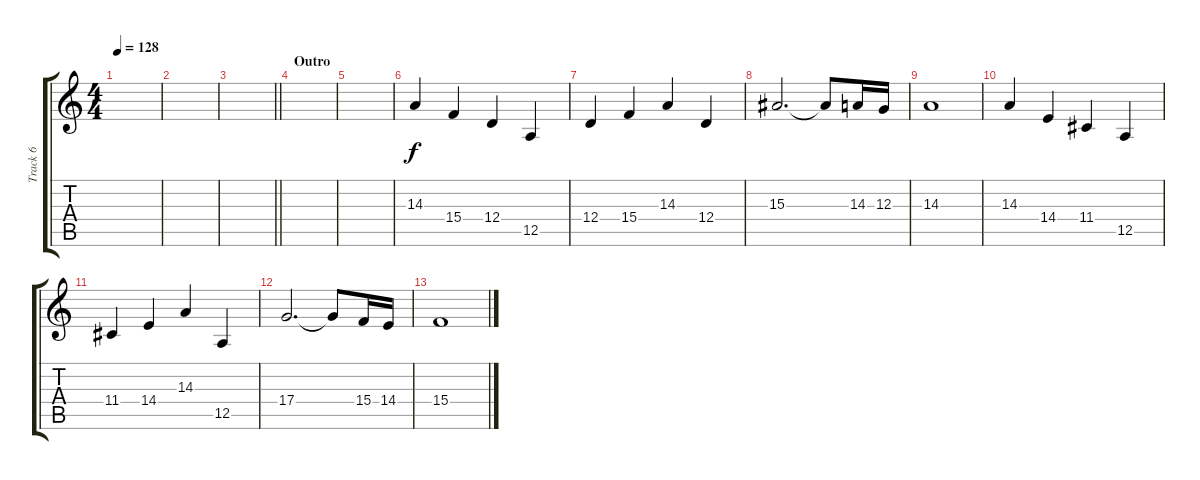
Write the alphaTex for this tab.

\track ("Track 6" "Track 6") {instrument pad8sweep}
\staff {score tabs}
\tuning (E4 B3 G3 D3 A2 D2) {hide}
\ts (4 4)
\tempo 128
\clef g2
\ks c
|
|
\barLineRight lightlight
|
\section ("" "Outro")
|
|
14.3.4 15.4.4 12.4.4 12.5.4 |
12.4.4 15.4.4 14.3.4 12.4.4 |
15.3.2{d} 15.3{t}.8 14.3.16 12.3.16 |
14.3.1 |
14.3.4 14.4.4 11.4.4 12.5.4 |
11.4.4 14.4.4 14.3.4 12.5.4 |
17.4.2{d} 17.4{t}.8 15.4.16 14.4.16 |
15.4.1
